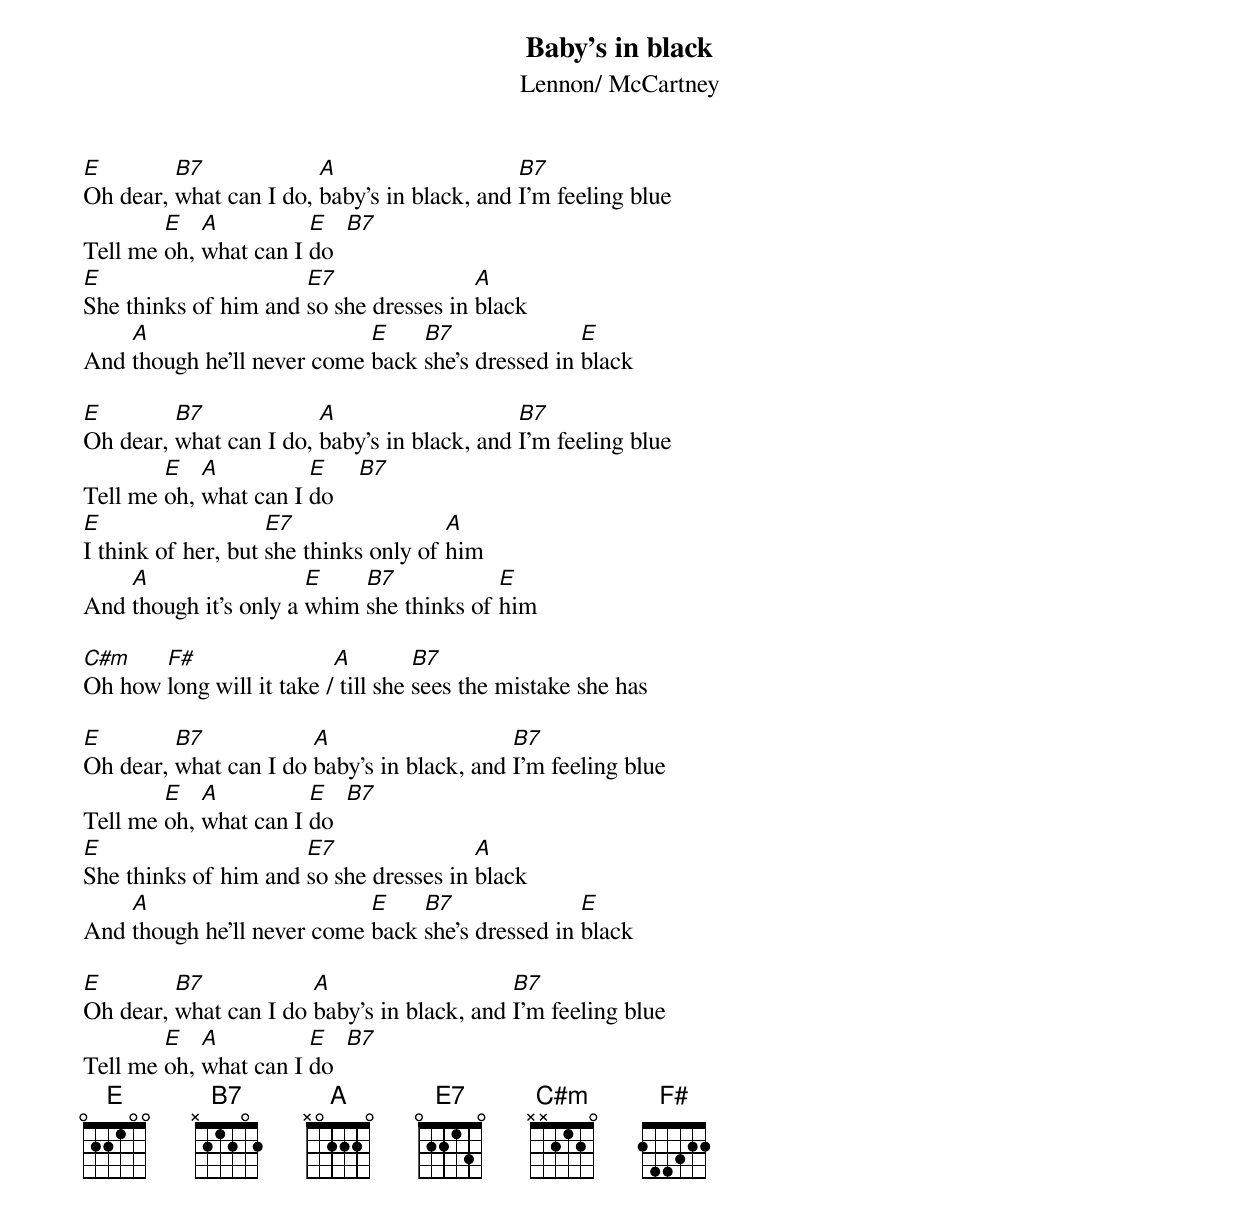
{title:Baby's in black}
{st:Lennon/ McCartney}

[E]Oh dear, [B7]what can I do, [A]baby's in black, and [B7]I'm feeling blue
Tell me [E]oh, [A]what can I [E]do  [B7]
[E]She thinks of him and [E7]so she dresses in [A]black
And [A]though he'll never come [E]back [B7]she's dressed in [E]black

[E]Oh dear, [B7]what can I do, [A]baby's in black, and [B7]I'm feeling blue
Tell me [E]oh, [A]what can I [E]do    [B7]
[E]I think of her, but [E7]she thinks only of [A]him
And [A]though it's only a [E]whim [B7]she thinks of [E]him

[C#m]Oh how [F#]long will it take /[A] till she [B7]sees the mistake she has

[E]Oh dear, [B7]what can I do [A]baby's in black, and [B7]I'm feeling blue
Tell me [E]oh, [A]what can I [E]do  [B7]
[E]She thinks of him and [E7]so she dresses in [A]black
And [A]though he'll never come [E]back [B7]she's dressed in [E]black

[E]Oh dear, [B7]what can I do [A]baby's in black, and [B7]I'm feeling blue
Tell me [E]oh, [A]what can I [E]do  [B7]
